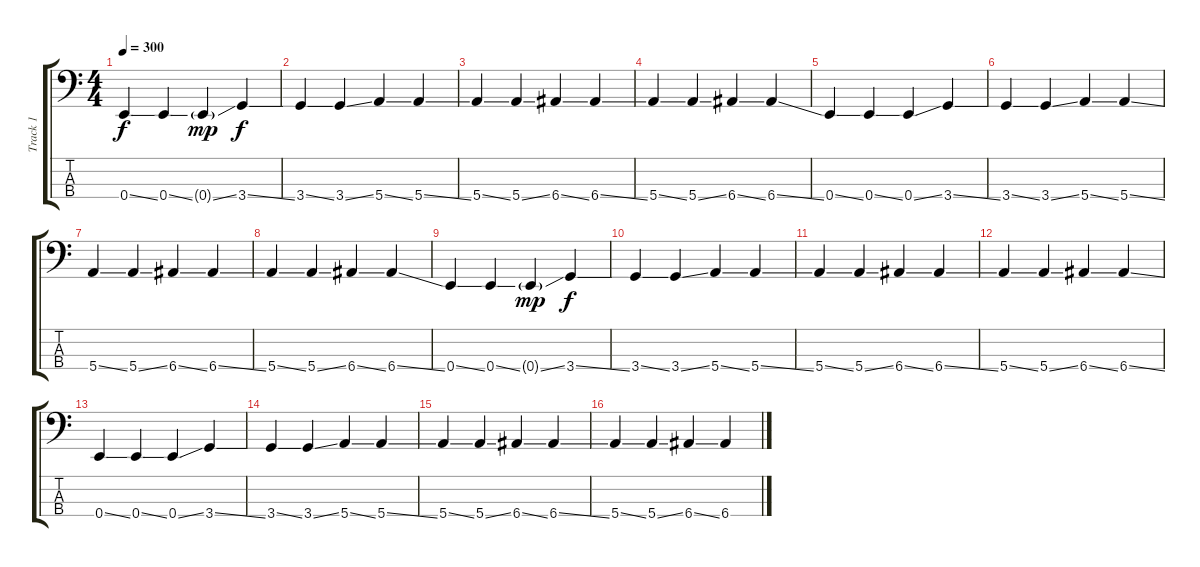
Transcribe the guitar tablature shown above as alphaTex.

\track ("Track 1" "Track 1") {instrument electricbasspick}
\staff {score tabs}
\tuning (G2 D2 A1 E1) {hide}
\ts (4 4)
\tempo 300
\clef f4
\ks c
0.4{ss}.4{dy f instrument electricbasspick} 0.4{ss}.4 0.4{ss g}.4{dy mp} 3.4{ss}.4{dy f} |
3.4{ss}.4 3.4{ss}.4 5.4{ss}.4 5.4{ss}.4 |
5.4{ss}.4 5.4{ss}.4 6.4{ss}.4 6.4{ss}.4 |
5.4{ss}.4 5.4{ss}.4 6.4{ss}.4 6.4{ss}.4 |
0.4{ss}.4 0.4{ss}.4 0.4{ss}.4 3.4{ss}.4 |
3.4{ss}.4 3.4{ss}.4 5.4{ss}.4 5.4{ss}.4 |
5.4{ss}.4 5.4{ss}.4 6.4{ss}.4 6.4{ss}.4 |
5.4{ss}.4 5.4{ss}.4 6.4{ss}.4 6.4{ss}.4 |
0.4{ss}.4 0.4{ss}.4 0.4{ss g}.4{dy mp} 3.4{ss}.4{dy f} |
3.4{ss}.4 3.4{ss}.4 5.4{ss}.4 5.4{ss}.4 |
5.4{ss}.4 5.4{ss}.4 6.4{ss}.4 6.4{ss}.4 |
5.4{ss}.4 5.4{ss}.4 6.4{ss}.4 6.4{ss}.4 |
0.4{ss}.4 0.4{ss}.4 0.4{ss}.4 3.4{ss}.4 |
3.4{ss}.4 3.4{ss}.4 5.4{ss}.4 5.4{ss}.4 |
5.4{ss}.4 5.4{ss}.4 6.4{ss}.4 6.4{ss}.4 |
5.4{ss}.4 5.4{ss}.4 6.4{ss}.4 6.4{ss}.4
